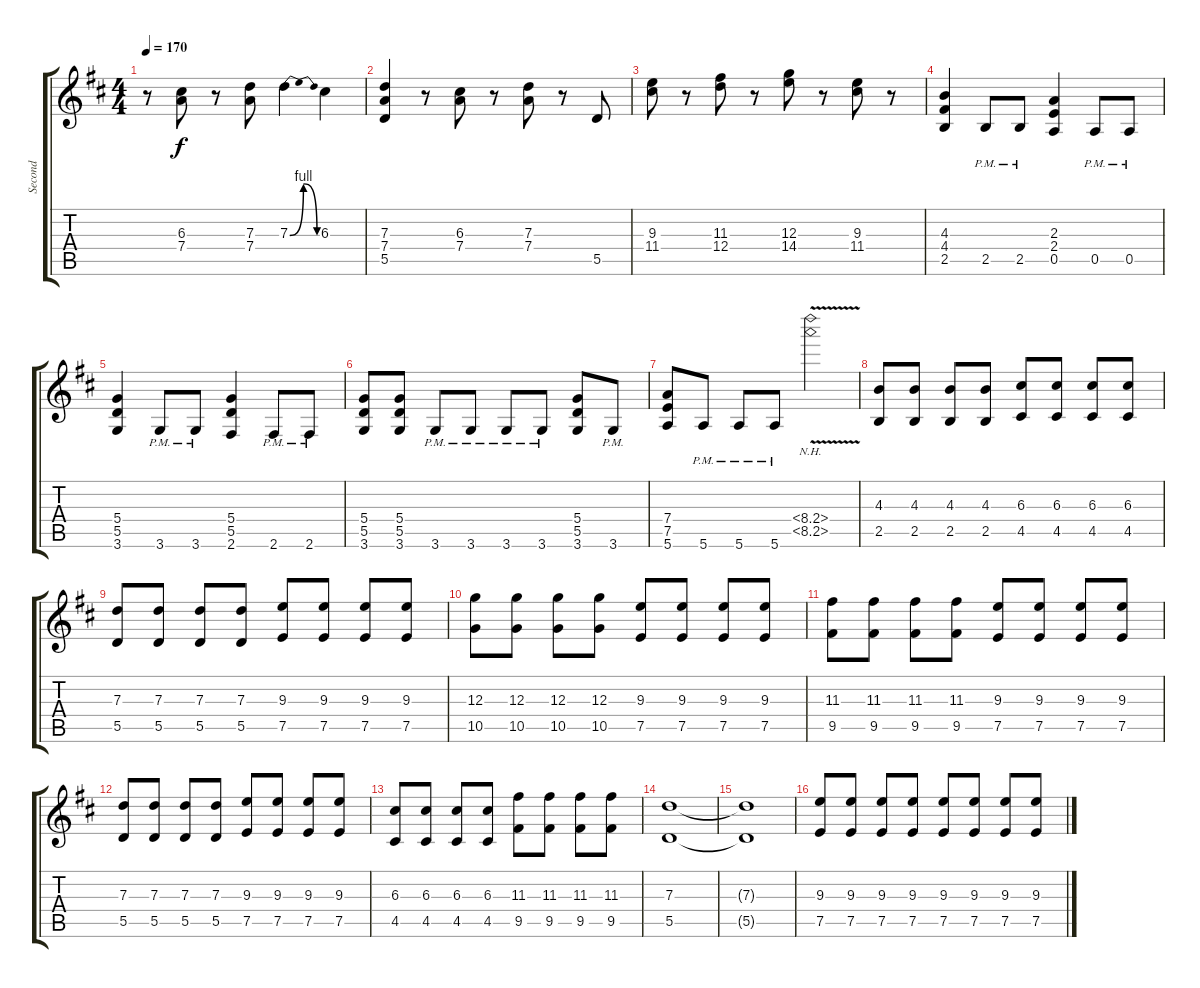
\track ("Second" "Second") {instrument distortionguitar}
\staff {score tabs}
\tuning (E4 B3 G3 D3 A2 E2) {hide}
\ts (4 4)
\tempo 170
\clef g2
\ks d
r.8{dy f} (6.3 7.4).8 r.8 (7.3 7.4).8 7.3{be (bendrelease 0 0 30 4 30 4 60 0)}.4 6.3.4 |
(7.3 7.4 5.5).4 r.8 (6.3 7.4).8 r.8 (7.3 7.4).8 r.8 5.5.8 |
(9.3 11.4).8 r.8 (11.3 12.4).8 r.8 (12.3 14.4).8 r.8 (9.3 11.4).8 r.8 |
(4.3 4.4 2.5).4 2.5{pm}.8 2.5{pm}.8 (2.3 2.4 0.5).4 0.5{pm}.8 0.5{pm}.8 |
(5.4 5.5 3.6).4 3.6{pm}.8 3.6{pm}.8 (5.4 5.5 2.6).4 2.6{pm}.8 2.6{pm}.8 |
(5.4 5.5 3.6).8 (5.4 5.5 3.6).8 3.6{pm}.8 3.6{pm}.8 3.6{pm}.8 3.6{pm}.8 (5.4 5.5 3.6).8 3.6{pm}.8 |
(7.4 7.5 5.6).8 5.6{pm}.8 5.6{pm}.8 5.6{pm}.8 (8.4{nh v} 8.5{nh}).2 |
(4.3 2.5).8 (4.3 2.5).8 (4.3 2.5).8 (4.3 2.5).8 (6.3 4.5).8 (6.3 4.5).8 (6.3 4.5).8 (6.3 4.5).8 |
(7.3 5.5).8 (7.3 5.5).8 (7.3 5.5).8 (7.3 5.5).8 (9.3 7.5).8 (9.3 7.5).8 (9.3 7.5).8 (9.3 7.5).8 |
(12.3 10.5).8 (12.3 10.5).8 (12.3 10.5).8 (12.3 10.5).8 (9.3 7.5).8 (9.3 7.5).8 (9.3 7.5).8 (9.3 7.5).8 |
(11.3 9.5).8 (11.3 9.5).8 (11.3 9.5).8 (11.3 9.5).8 (9.3 7.5).8 (9.3 7.5).8 (9.3 7.5).8 (9.3 7.5).8 |
(7.3 5.5).8 (7.3 5.5).8 (7.3 5.5).8 (7.3 5.5).8 (9.3 7.5).8 (9.3 7.5).8 (9.3 7.5).8 (9.3 7.5).8 |
(6.3 4.5).8 (6.3 4.5).8 (6.3 4.5).8 (6.3 4.5).8 (11.3 9.5).8 (11.3 9.5).8 (11.3 9.5).8 (11.3 9.5).8 |
(7.3 5.5).1 |
(7.3{t} 5.5{t}).1 |
(9.3 7.5).8 (9.3 7.5).8 (9.3 7.5).8 (9.3 7.5).8 (9.3 7.5).8 (9.3 7.5).8 (9.3 7.5).8 (9.3 7.5).8
